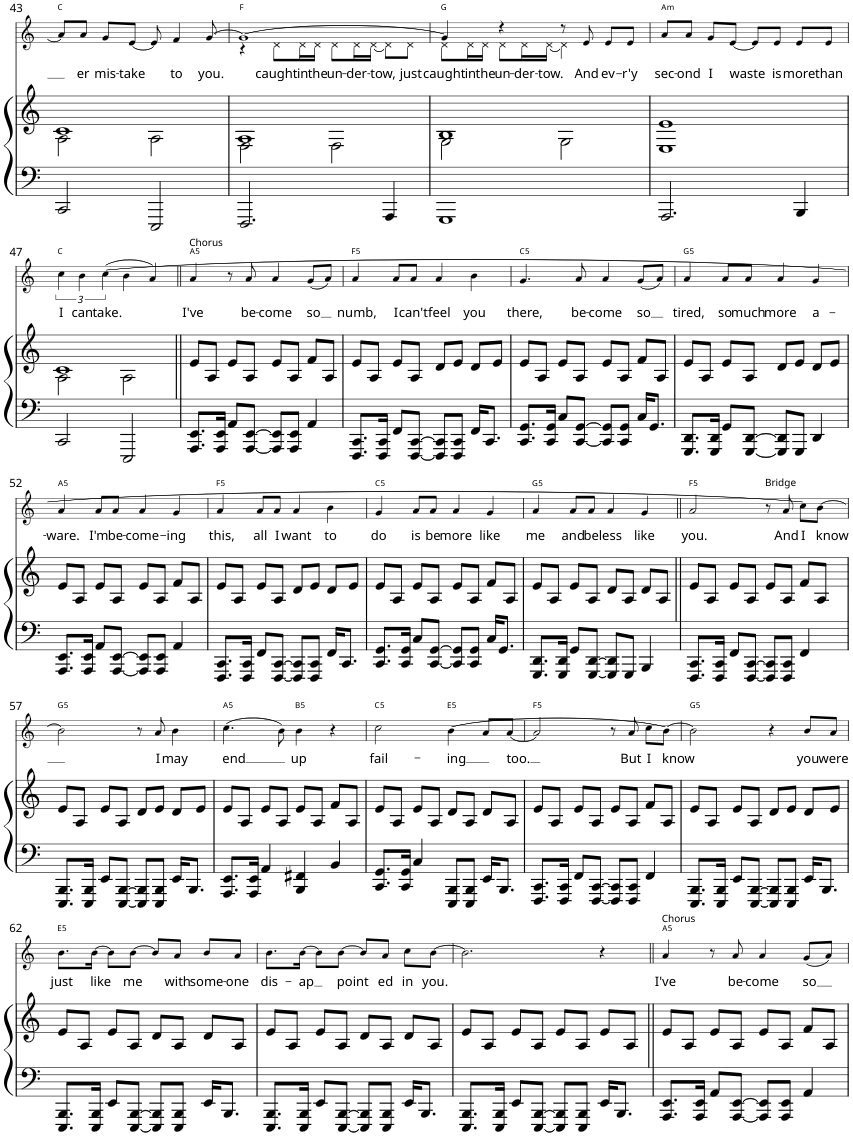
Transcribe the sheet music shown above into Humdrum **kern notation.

**kern	**kern	**kern	**text	**harte
*part2	*part2	*part1	*part1	*part1
*staff3	*staff2	*staff1	*staff1	*
*I"Piano	*	*I"Voice	*	*
*I'Pno	*	*	*	*
!!LO:PB:g=z
*clefF4	*clefG2	*clefG2	*	*
*k[]	*k[]	*k[]	*	*
*M4/4	*M4/4	*M4/4	*	*
=43	=43	=43	=43	=43
*	*^	*	*	*
2CC/	1c	2A\	8a/L]	.	C:maj
!	!	!	!	!LO:LY:b	!
.	.	.	8a/J	-er	.
!	!	!	!	!LO:LY:b	!
.	.	.	8g/L	mis-	.
!	!	!	!	!LO:LY:b	!
.	.	.	[8e/J	-take	.
2EEE/	.	2A\	8e/]	.	.
!	!	!	!	!LO:LY:b	!
.	.	.	4f/	to	.
!	!	!	!	!LO:LY:b	!
.	.	.	[8g/	you.	.
=44	=44	=44	=44	=44	=44
*	*	*	*^	*	*
2.FFF/	1A	2F\	1g_	4r	.	F:maj
!	!	!	!	!	!LO:LY:b	!
.	.	.	.	8d\L	caught	.
!	!	!	!	!	!LO:LY:b	!
.	.	.	.	16d\L	in	.
!	!	!	!	!	!LO:LY:b	!
.	.	.	.	16d\JJ	the	.
!	!	!	!	!	!LO:LY:b	!
.	.	2F\	.	8d\L	un-	.
!	!	!	!	!	!LO:LY:b	!
.	.	.	.	16d\L	-der-	.
!	!	!	!	!	!LO:LY:b	!
.	.	.	.	[16d\JJ	-tow,	.
4AAA/	.	.	.	8d\L]	.	.
!	!	!	!	!	!LO:LY:b	!
.	.	.	.	8d\J	just	.
=45	=45	=45	=45	=45	=45	=45
!	!	!	!	!	!LO:LY:b	!
1GGG	1B	2G\	4g/]	8d\L	caught	G:maj
!	!	!	!	!	!LO:LY:b	!
.	.	.	.	16d\L	in	.
!	!	!	!	!	!LO:LY:b	!
.	.	.	.	16d\JJ	the	.
!	!	!	!	!	!LO:LY:b	!
.	.	.	4r	8d\L	un-	.
!	!	!	!	!	!LO:LY:b	!
.	.	.	.	16d\L	-der-	.
!	!	!	!	!	!LO:LY:b	!
.	.	.	.	[16d\JJ	-tow.	.
.	.	2G\	8r	4d\]	.	.
!	!	!	!	!	!LO:LY:b	!
.	.	.	8e/	.	And	.
!	!	!	!	!	!LO:LY:b	!
.	.	.	8e/L	4ryy	ev-	.
!	!	!	!	!	!LO:LY:b	!
.	.	.	8e/J	.	-r'y	.
*	*	*	*v	*v	*	*
=46	=46	=46	=46	=46	=46
!	!	!	!	!LO:LY:b	!LO:H:kt=m
2.AAA/	1e	1E	8a/L	sec-	A:min
!	!	!	!	!LO:LY:b	!
.	.	.	8a/J	-ond	.
!	!	!	!	!LO:LY:b	!
.	.	.	8g/L	I	.
!	!	!	!	!LO:LY:b	!
.	.	.	[8e/J	waste	.
.	.	.	8e/L]	.	.
!	!	!	!	!LO:LY:b	!
.	.	.	8e/J	is	.
!	!	!	!	!LO:LY:b	!
4BBB/	.	.	8e/L	more	.
!	!	!	!	!LO:LY:b	!
.	.	.	8e/J	than	.
!!LO:LB:g=z
=47	=47	=47	=47	=47	=47
!	!	!	!	!LO:LY:b	!
2CC/	1c	2A\	6cc\	I	C:maj
!	!	!	!	!LO:LY:b	!
.	.	.	6b\	can	.
!	!	!	!	!LO:LY:b	!
.	.	.	([6cc\	take.	.
2EEE/	.	2A\	4b\	.	.
.	.	.	4a/)	.	.
*	*v	*v	*	*	*
=48||	=48||	=48||	=48||	=48||
!	!	!LO:TX:a:t=Chorus	!	!
!	!	!	!LO:LY:b	!LO:H:kt=5
8.AAA/ 8.EE/L	8e/L	4a/	I've	A:(1,5)
.	8A/J	.	.	.
16AAA/ 16EE/Jk	.	.	.	.
8AA/L	8e/L	8r	.	.
!	!	!	!LO:LY:b	!
[8AAA/ [8EE/J	8A/J	8a/	be-	.
!	!	!	!LO:LY:b	!
8AAA/] 8EE/]L	8e/L	4a/	-come	.
8AAA/ 8EE/J	8A/J	.	.	.
!	!	!	!LO:LY:b	!
4AA/	8f/L	(8g/L	so	.
.	8A/J	8a/J)	.	.
=49	=49	=49	=49	=49
!	!	!	!LO:LY:b	!LO:H:kt=5
8.FFF/ 8.CC/L	8e/L	4a/	numb,	F:(1,5)
.	8A/J	.	.	.
16FFF/ 16CC/Jk	.	.	.	.
!	!	!	!LO:LY:b	!
8FF/L	8e/L	8a/L	I	.
!	!	!	!LO:LY:b	!
[8FFF/ [8CC/J	8A/J	8a/J	can't	.
!	!	!	!LO:LY:b	!
8FFF/] 8CC/]L	8d/L	4a/	feel	.
8FFF/ 8CC/J	8e/J	.	.	.
!	!	!	!LO:LY:b	!
16FF/KL	8d/L	4b\	you	.
8.CC/J	.	.	.	.
.	8e/J	.	.	.
=50	=50	=50	=50	=50
!	!	!	!LO:LY:b	!LO:H:kt=5
8.CC/ 8.GG/L	8e/L	4.g/	there,	C:(1,5)
.	8A/J	.	.	.
16CC/ 16GG/Jk	.	.	.	.
8C/L	8e/L	.	.	.
!	!	!	!LO:LY:b	!
[8CC/ [8GG/J	8A/J	8a/	be-	.
!	!	!	!LO:LY:b	!
8CC/] 8GG/]L	8e/L	4a/	-come	.
8CC/ 8GG/J	8A/J	.	.	.
!	!	!	!LO:LY:b	!
16C/KL	8f/L	(8g/L	so	.
8.GG/J	.	.	.	.
.	8A/J	8a/J)	.	.
=51	=51	=51	=51	=51
!	!	!	!LO:LY:b	!LO:H:kt=5
8.GGG/ 8.DD/L	8e/L	4a/	tired,	G:(1,5)
.	8A/J	.	.	.
16GGG/ 16DD/Jk	.	.	.	.
!	!	!	!LO:LY:b	!
8GG/L	8e/L	8a/L	so	.
!	!	!	!LO:LY:b	!
[8GGG/ [8DD/J	8A/J	8a/J	much	.
!	!	!	!LO:LY:b	!
8GGG/] 8DD/]L	8d/L	4a/	more	.
8GGG/J	8e/J	.	.	.
!	!	!	!LO:LY:b	!
4DD/	8d/L	4g/	a-	.
.	8e/J	.	.	.
!!LO:LB:g=z
=52	=52	=52	=52	=52
!	!	!	!LO:LY:b	!LO:H:kt=5
8.AAA/ 8.EE/L	8e/L	4a/	-ware.	A:(1,5)
.	8A/J	.	.	.
16AAA/ 16EE/Jk	.	.	.	.
!	!	!	!LO:LY:b	!
8AA/L	8e/L	8a/L	I'm	.
!	!	!	!LO:LY:b	!
[8AAA/ [8EE/J	8A/J	8a/J	be-	.
!	!	!	!LO:LY:b	!
8AAA/] 8EE/]L	8e/L	4a/	-come-	.
8AAA/ 8EE/J	8A/J	.	.	.
!	!	!	!LO:LY:b	!
4AA/	8f/L	4g/	-ing	.
.	8A/J	.	.	.
=53	=53	=53	=53	=53
!	!	!	!LO:LY:b	!LO:H:kt=5
8.FFF/ 8.CC/L	8e/L	4a/	this,	F:(1,5)
.	8A/J	.	.	.
16FFF/ 16CC/Jk	.	.	.	.
!	!	!	!LO:LY:b	!
8FF/L	8e/L	8a/L	all	.
!	!	!	!LO:LY:b	!
[8FFF/ [8CC/J	8A/J	8a/J	I	.
!	!	!	!LO:LY:b	!
8FFF/] 8CC/]L	8d/L	4a/	want	.
8FFF/ 8CC/J	8e/J	.	.	.
!	!	!	!LO:LY:b	!
16FF/KL	8d/L	4b\	to	.
8.CC/J	.	.	.	.
.	8e/J	.	.	.
=54	=54	=54	=54	=54
!	!	!	!LO:LY:b	!LO:H:kt=5
8.CC/ 8.GG/L	8e/L	4g/	do	C:(1,5)
.	8A/J	.	.	.
16CC/ 16GG/Jk	.	.	.	.
!	!	!	!LO:LY:b	!
8C/L	8e/L	8a/L	is	.
!	!	!	!LO:LY:b	!
[8CC/ [8GG/J	8A/J	8a/J	be	.
!	!	!	!LO:LY:b	!
8CC/] 8GG/]L	8e/L	4a/	more	.
8CC/ 8GG/J	8A/J	.	.	.
!	!	!	!LO:LY:b	!
16C/KL	8f/L	4g/	like	.
8.GG/J	.	.	.	.
.	8A/J	.	.	.
=55	=55	=55	=55	=55
!	!	!	!LO:LY:b	!LO:H:kt=5
8.GGG/ 8.DD/L	8e/L	4a/	me	G:(1,5)
.	8A/J	.	.	.
16GGG/ 16DD/Jk	.	.	.	.
!	!	!	!LO:LY:b	!
8GG/L	8e/L	8a/L	and	.
!	!	!	!LO:LY:b	!
[8GGG/ [8DD/J	8A/J	8a/J	be	.
!	!	!	!LO:LY:b	!
8GGG/] 8DD/]L	8d/L	4a/	less	.
8GGG/J	8A/J	.	.	.
!	!	!	!LO:LY:b	!
4BBB/	8d/L	4g/	like	.
.	8A/J	.	.	.
=56||	=56||	=56||	=56||	=56||
!	!	!	!LO:LY:b	!LO:H:kt=5
8.FFF/ 8.CC/L	8e/L	2a/	you.	F:(1,5)
.	8A/J	.	.	.
16FFF/ 16CC/Jk	.	.	.	.
8FF/L	8e/L	.	.	.
[8FFF/ [8CC/J	8A/J	.	.	.
!	!	!LO:TX:a:t=Bridge	!	!
8FFF/] 8CC/]L	8e/L	8r	.	.
!	!	!	!LO:LY:b	!
8FFF/ 8CC/J	8A/J	8a/	And	.
!	!	!	!LO:LY:b	!
4FF/	8f/L	8cc\L]	I	.
!	!	!	!LO:LY:b	!
.	8A/J	[8b\J	know	.
!!LO:LB:g=z
=57	=57	=57	=57	=57
!	!	!	!	!LO:H:kt=5
8.EEE/ 8.BBB/L	8e/L	2b\]	.	G:(1,5)
.	8A/J	.	.	.
16EEE/ 16BBB/Jk	.	.	.	.
8EE/L	8e/L	.	.	.
[8EEE/ [8BBB/J	8A/J	.	.	.
8EEE/] 8BBB/]L	8d/L	8r	.	.
!	!	!	!LO:LY:b	!
8EEE/ 8BBB/J	8e/J	8a/	I	.
!	!	!	!LO:LY:b	!
16EE/KL	8d/L	4b\	may	.
8.BBB/J	.	.	.	.
.	8e/J	.	.	.
=58	=58	=58	=58	=58
!	!	!	!LO:LY:b	!LO:H:kt=5
8.AAA/ 8.EE/L	8e/L	(4.cc\	end	A:(1,5)
.	8A/J	.	.	.
16AAA/ 16EE/Jk	.	.	.	.
4AA/	8e/L	.	.	.
.	8A/J	8b\)	.	.
!	!	!	!LO:LY:b	!LO:H:kt=5
4BBB/ 4FF#X/	8e/L	4b\	up	B:(1,5)
.	8A/J	.	.	.
4BB/	8f/L	4r	.	.
.	8A/J	.	.	.
=59	=59	=59	=59	=59
!	!	!	!LO:LY:b	!LO:H:kt=5
8.CC/ 8.GG/L	8e/L	2cc\	fail-	C:(1,5)
.	8A/J	.	.	.
16CC/ 16GG/Jk	.	.	.	.
4C/	8e/L	.	.	.
.	8A/J	.	.	.
!	!	!	!LO:LY:b	!LO:H:kt=5
8EEE/ 8BBB/L	8d/L	[4b\	-ing	E:(1,5)
8EEE/ 8BBB/J	8A/J	.	.	.
16EE/KL	8d/L	8a/L	.	.
8.BBB/J	.	.	.	.
!	!	!	!LO:LY:b	!
.	8A/J	[8a/J	too.	.
=60	=60	=60	=60	=60
!	!	!	!	!LO:H:kt=5
8.FFF/ 8.CC/L	8e/L	2a/]	.	F:(1,5)
.	8A/J	.	.	.
16FFF/ 16CC/Jk	.	.	.	.
8FF/L	8e/L	.	.	.
[8FFF/ [8CC/J	8A/J	.	.	.
8FFF/] 8CC/]L	8e/L	8r	.	.
!	!	!	!LO:LY:b	!
8FFF/ 8CC/J	8A/J	8a/	But	.
!	!	!	!LO:LY:b	!
4FF/	8f/L	8cc\L	I	.
!	!	!	!LO:LY:b	!
.	8A/J	8b\J_	know	.
=61	=61	=61	=61	=61
!	!	!	!	!LO:H:kt=5
8.EEE/ 8.BBB/L	8e/L	2b\]	.	G:(1,5)
.	8A/J	.	.	.
16EEE/ 16BBB/Jk	.	.	.	.
8EE/L	8e/L	.	.	.
[8EEE/ [8BBB/J	8A/J	.	.	.
8EEE/] 8BBB/]L	8d/L	4r	.	.
8EEE/ 8BBB/J	8e/J	.	.	.
!	!	!	!LO:LY:b	!
16EE/KL	8d/L	8b/L	you	.
8.BBB/J	.	.	.	.
!	!	!	!LO:LY:b	!
.	8e/J	8a/J	were	.
!!LO:LB:g=z
=62	=62	=62	=62	=62
!	!	!	!LO:LY:b	!LO:H:kt=5
8.EEE/ 8.BBB/L	8e/L	8.b\L	just	E:(1,5)
.	8A/J	.	.	.
!	!	!	!LO:LY:b	!
16EEE/ 16BBB/Jk	.	[16b\Jk	like	.
8EE/L	8e/L	8b\L]	.	.
!	!	!	!LO:LY:b	!
[8EEE/ [8BBB/J	8A/J	[8b\J	me	.
8EEE/] 8BBB/]L	8d/L	8b/L]	.	.
!	!	!	!LO:LY:b	!
8EEE/ 8BBB/J	8A/J	8a/J	with	.
!	!	!	!LO:LY:b	!
16EE/KL	8d/L	8b/L	some-	.
8.BBB/J	.	.	.	.
!	!	!	!LO:LY:b	!
.	8A/J	8a/J	-one	.
=63	=63	=63	=63	=63
!	!	!	!LO:LY:b	!
8.EEE/ 8.BBB/L	8e/L	8.b\L	dis-	.
.	8A/J	.	.	.
!	!	!	!LO:LY:b	!
16EEE/ 16BBB/Jk	.	[16b\Jk	-ap-	.
8EE/L	8e/L	8b\L]	.	.
!	!	!	!LO:LY:b	!
[8EEE/ [8BBB/J	8A/J	[8b\J	-point-	.
8EEE/] 8BBB/]L	8d/L	8b/L]	.	.
!	!	!	!LO:LY:b	!
8EEE/ 8BBB/J	8A/J	8a/J	-ed	.
!	!	!	!LO:LY:b	!
16EE/KL	8d/L	8cc\L	in	.
8.BBB/J	.	.	.	.
!	!	!	!LO:LY:b	!
.	8A/J	[8b\J	you.	.
=64	=64	=64	=64	=64
8.EEE/ 8.BBB/L	8e/L	2.b\]	.	.
.	8A/J	.	.	.
16EEE/ 16BBB/Jk	.	.	.	.
8EE/L	8e/L	.	.	.
[8EEE/ [8BBB/J	8A/J	.	.	.
8EEE/] 8BBB/]L	8e/L	.	.	.
8EEE/ 8BBB/J	8A/J	.	.	.
16EE/KL	8e/L	4r	.	.
8.BBB/J	.	.	.	.
.	8A/J	.	.	.
=65||	=65||	=65||	=65||	=65||
!	!	!LO:TX:a:t=Chorus	!	!
!	!	!	!LO:LY:b	!LO:H:kt=5
8.AAA/ 8.EE/L	8e/L	4a/	I've	A:(1,5)
.	8A/J	.	.	.
16AAA/ 16EE/Jk	.	.	.	.
8AA/L	8e/L	8r	.	.
!	!	!	!LO:LY:b	!
[8AAA/ [8EE/J	8A/J	8a/	be-	.
!	!	!	!LO:LY:b	!
8AAA/] 8EE/]L	8e/L	4a/	-come	.
8AAA/ 8EE/J	8A/J	.	.	.
!	!	!	!LO:LY:b	!
4AA/	8f/L	(8g/L	so	.
.	8A/J	8a/J)	.	.
=	=	=	=	=
*-	*-	*-	*-	*-
